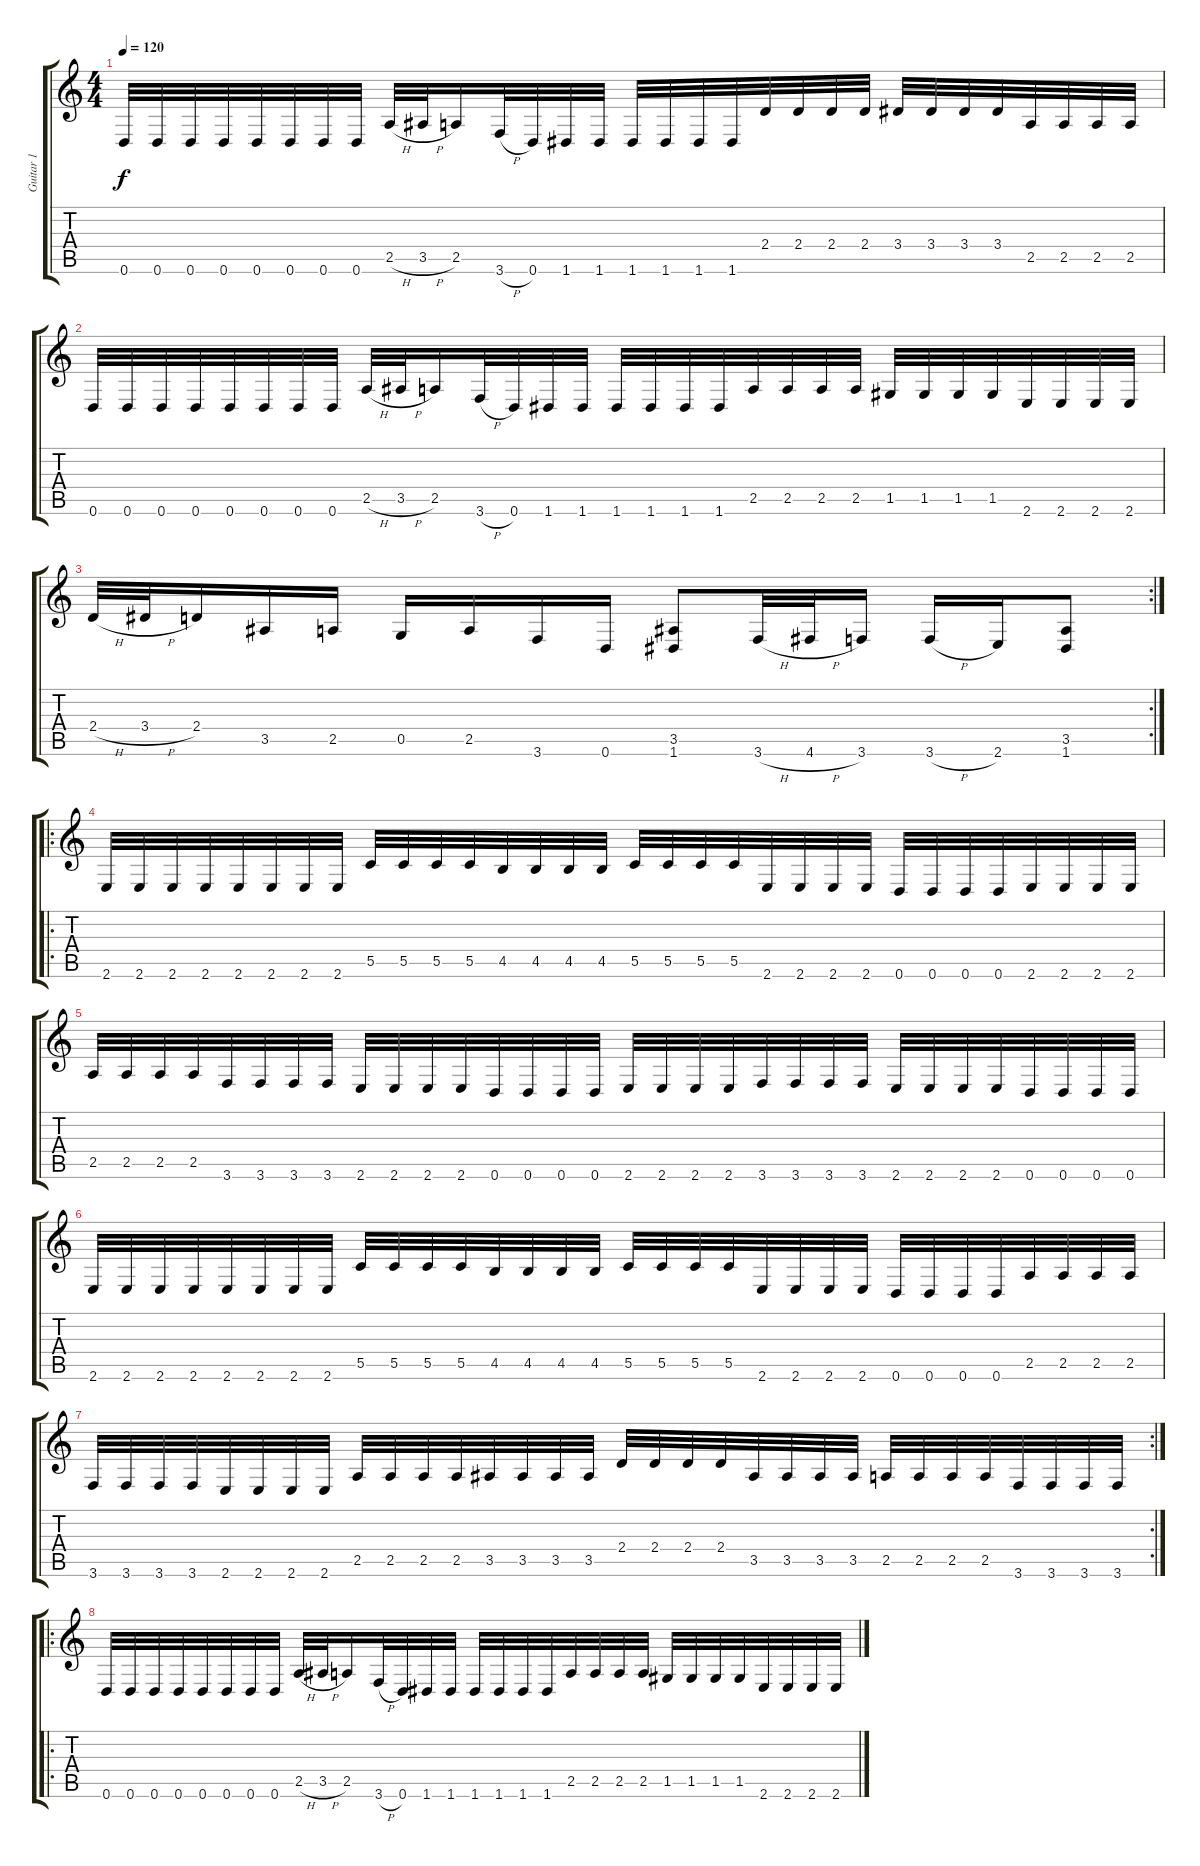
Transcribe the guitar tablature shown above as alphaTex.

\track ("Guitar 1" "Guitar 1") {instrument distortionguitar}
\staff {score tabs}
\tuning (D4 A3 F3 C3 G2 D2) {hide}
\ts (4 4)
\tempo 120
\clef g2
\ks c
0.6.32{dy f} 0.6.32 0.6.32 0.6.32 0.6.32 0.6.32 0.6.32 0.6.32 2.5{h}.32 3.5{h}.32 2.5.16 3.6{h}.32 0.6.32 1.6.32 1.6.32 1.6.32 1.6.32 1.6.32 1.6.32 2.4.32 2.4.32 2.4.32 2.4.32 3.4.32 3.4.32 3.4.32 3.4.32 2.5.32 2.5.32 2.5.32 2.5.32 |
0.6.32 0.6.32 0.6.32 0.6.32 0.6.32 0.6.32 0.6.32 0.6.32 2.5{h}.32 3.5{h}.32 2.5.16 3.6{h}.32 0.6.32 1.6.32 1.6.32 1.6.32 1.6.32 1.6.32 1.6.32 2.5.32 2.5.32 2.5.32 2.5.32 1.5.32 1.5.32 1.5.32 1.5.32 2.6.32 2.6.32 2.6.32 2.6.32 |
\rc 2
2.4{h}.32 3.4{h}.32 2.4.16 3.5.16 2.5.16 0.5.16 2.5.16 3.6.16 0.6.16 (3.5 1.6).8 3.6{h}.32 4.6{h}.32 3.6.16 3.6{h}.16 2.6.16 (3.5 1.6).8 |
\ro
2.6.32 2.6.32 2.6.32 2.6.32 2.6.32 2.6.32 2.6.32 2.6.32 5.5.32 5.5.32 5.5.32 5.5.32 4.5.32 4.5.32 4.5.32 4.5.32 5.5.32 5.5.32 5.5.32 5.5.32 2.6.32 2.6.32 2.6.32 2.6.32 0.6.32 0.6.32 0.6.32 0.6.32 2.6.32 2.6.32 2.6.32 2.6.32 |
2.5.32 2.5.32 2.5.32 2.5.32 3.6.32 3.6.32 3.6.32 3.6.32 2.6.32 2.6.32 2.6.32 2.6.32 0.6.32 0.6.32 0.6.32 0.6.32 2.6.32 2.6.32 2.6.32 2.6.32 3.6.32 3.6.32 3.6.32 3.6.32 2.6.32 2.6.32 2.6.32 2.6.32 0.6.32 0.6.32 0.6.32 0.6.32 |
2.6.32 2.6.32 2.6.32 2.6.32 2.6.32 2.6.32 2.6.32 2.6.32 5.5.32 5.5.32 5.5.32 5.5.32 4.5.32 4.5.32 4.5.32 4.5.32 5.5.32 5.5.32 5.5.32 5.5.32 2.6.32 2.6.32 2.6.32 2.6.32 0.6.32 0.6.32 0.6.32 0.6.32 2.5.32 2.5.32 2.5.32 2.5.32 |
\rc 2
3.6.32 3.6.32 3.6.32 3.6.32 2.6.32 2.6.32 2.6.32 2.6.32 2.5.32 2.5.32 2.5.32 2.5.32 3.5.32 3.5.32 3.5.32 3.5.32 2.4.32 2.4.32 2.4.32 2.4.32 3.5.32 3.5.32 3.5.32 3.5.32 2.5.32 2.5.32 2.5.32 2.5.32 3.6.32 3.6.32 3.6.32 3.6.32 |
\ro
0.6.32 0.6.32 0.6.32 0.6.32 0.6.32 0.6.32 0.6.32 0.6.32 2.5{h}.32 3.5{h}.32 2.5.16 3.6{h}.32 0.6.32 1.6.32 1.6.32 1.6.32 1.6.32 1.6.32 1.6.32 2.5.32 2.5.32 2.5.32 2.5.32 1.5.32 1.5.32 1.5.32 1.5.32 2.6.32 2.6.32 2.6.32 2.6.32
